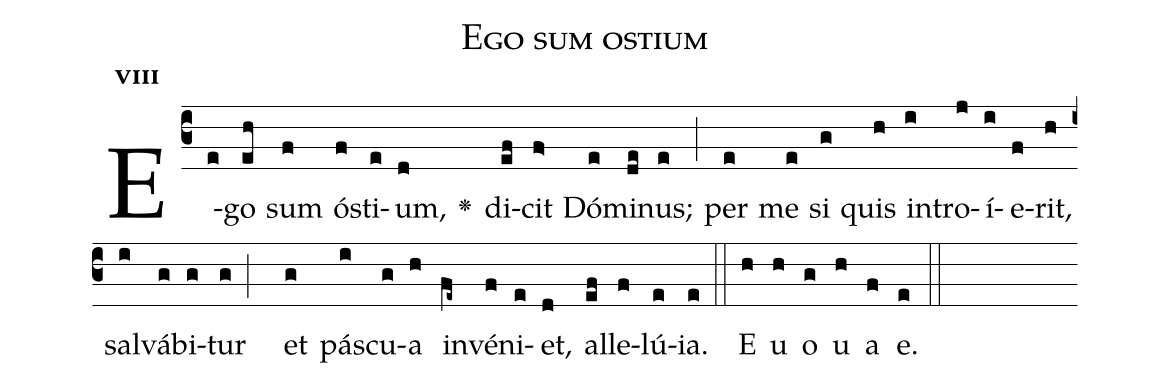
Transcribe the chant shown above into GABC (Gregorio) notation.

name:Ego sum ostium;
office-part:Antiphona;
mode:8;
%%
initial-style: 1;
name: Ego sum ostium
book: Antiphonae & Responsoria/Tomus II, p. 196;
occasion: Hebdomada IV Paschae Feria II;
office-part: Vesperae Ant E;
user-notes: ;
commentary: ;
annotation: 8g;
centering-scheme: english;
fontsize: 12;
font: OFLSortsMillGoudy;
height: 11;
width: 4.5;
%%
(c3)E(e)go(eh) sum(f) ó(f)sti(e)um,(d) <v>\greheightstar</v>() di(ef)cit(f>) Dó(e)mi(de)nus;(e) (;) per(e) me(e) si(g) quis(h) in(i)tro(j)í(i)e(f)rit,(h) sal(i)vá(g)bi(g)tur(g;) et(g) pá(i)scu(g)a(h) in(fe~)vé(f)ni(e)et,(d) al(ef)le(f)lú(e)ia.(e) (::)
E(h) u(h) o(g) u(h) a(f) e.(e) (::)
